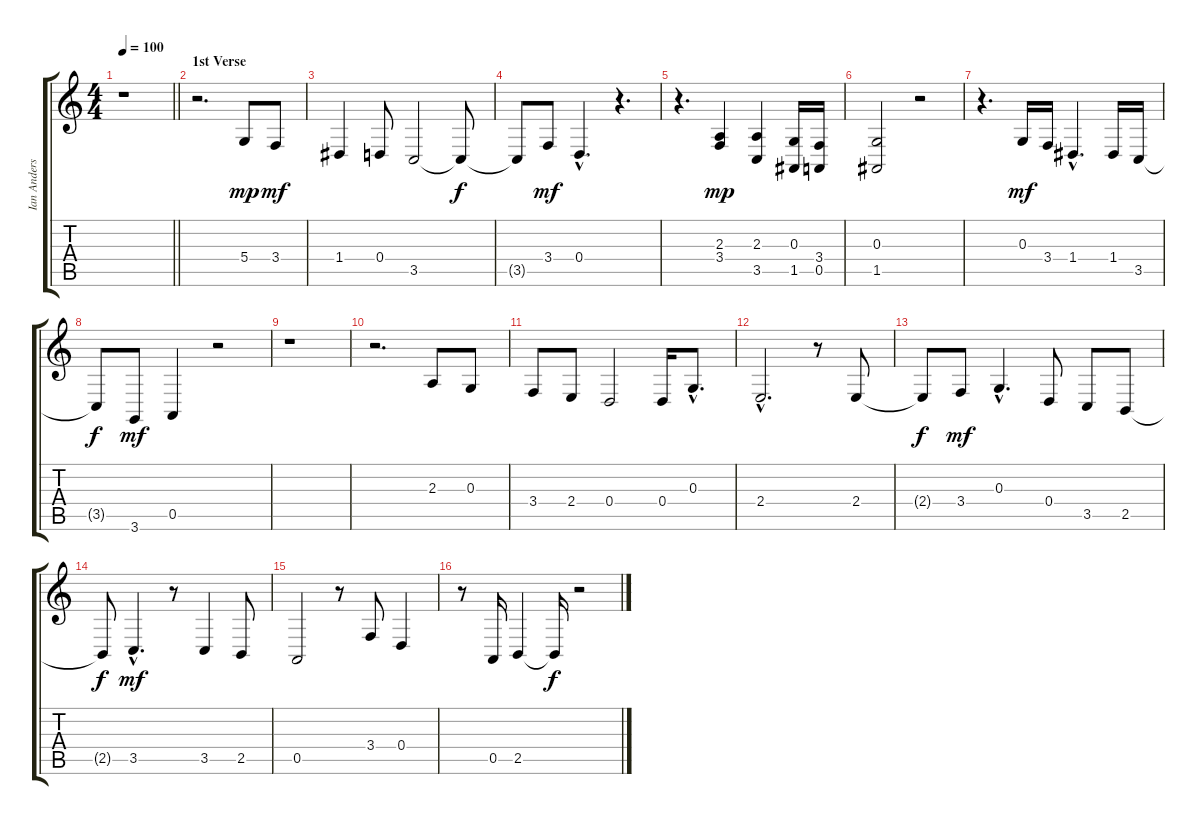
\track ("Ian Anderson - vocals" "Ian Anders") {instrument lead6voice}
\staff {score tabs}
\tuning (E4 B3 G3 D3 A2 E2) {hide}
\ts (4 4)
\tempo 100
\clef g2
\barLineRight lightlight
\ks c
r.1{dy mp instrument lead6voice} |
\section ("" "1st Verse")
r.2{d} 5.4.8 3.4.8{dy mf} |
1.4.4 0.4.8 3.5.2 3.5{t}.8{dy f} |
3.5{t}.8 3.4.8{dy mf} 0.4{hac}.4{d} r.4{d} |
r.4{d} (2.3 3.4).4{dy mp} (2.3 3.5).4 (0.3 1.5).16 (3.4 0.5).16 |
(0.3 1.5).2 r.2 |
r.4{d} 0.3.16{dy mf} 3.4.16 1.4{hac}.4{d} 1.4.16 3.5.16 |
3.5{t}.8{dy f} 3.6.8{dy mf} 0.5.4 r.2 |
r.1 |
r.2{d} 2.3.8 0.3.8 |
3.4.8 2.4.8 0.4.2 0.4.16 0.3{hac}.8{d} |
2.4{hac}.2{d} r.8 2.4.8 |
2.4{t}.8{dy f} 3.4.8{dy mf} 0.3{hac}.4{d} 0.4.8 3.5.8 2.5.8 |
2.5{t}.8{dy f} 3.5{hac}.4{d dy mf} r.8 3.5.4 2.5.8 |
0.5.2 r.8 3.4.8 0.4.4 |
r.8 0.5.16 2.5.4 2.5{t}.16{dy f} r.2
